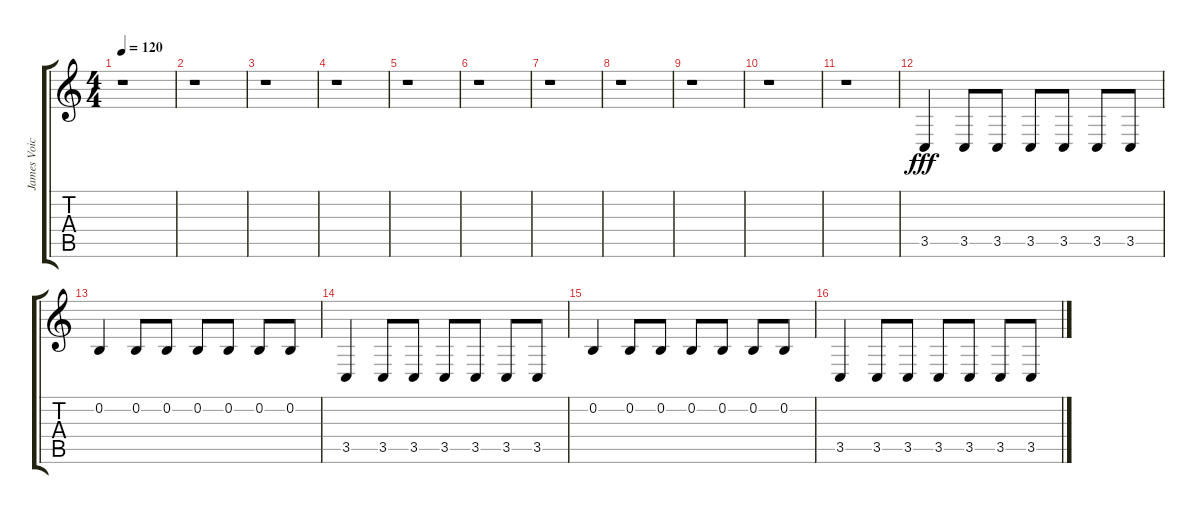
\track ("James Voice" "James Voic") {instrument pad3polysynth}
\staff {score tabs}
\tuning (E4 B3 G3 D3 A2 E2) {hide}
\ts (4 4)
\tempo 120
\clef g2
\ks c
r.1{dy fff} |
r.1 |
r.1 |
r.1 |
r.1 |
r.1 |
r.1 |
r.1 |
r.1 |
r.1 |
r.1 |
3.5.4 3.5.8 3.5.8 3.5.8 3.5.8 3.5.8 3.5.8 |
0.2.4 0.2.8 0.2.8 0.2.8 0.2.8 0.2.8 0.2.8 |
3.5.4 3.5.8 3.5.8 3.5.8 3.5.8 3.5.8 3.5.8 |
0.2.4 0.2.8 0.2.8 0.2.8 0.2.8 0.2.8 0.2.8 |
3.5.4 3.5.8 3.5.8 3.5.8 3.5.8 3.5.8 3.5.8
